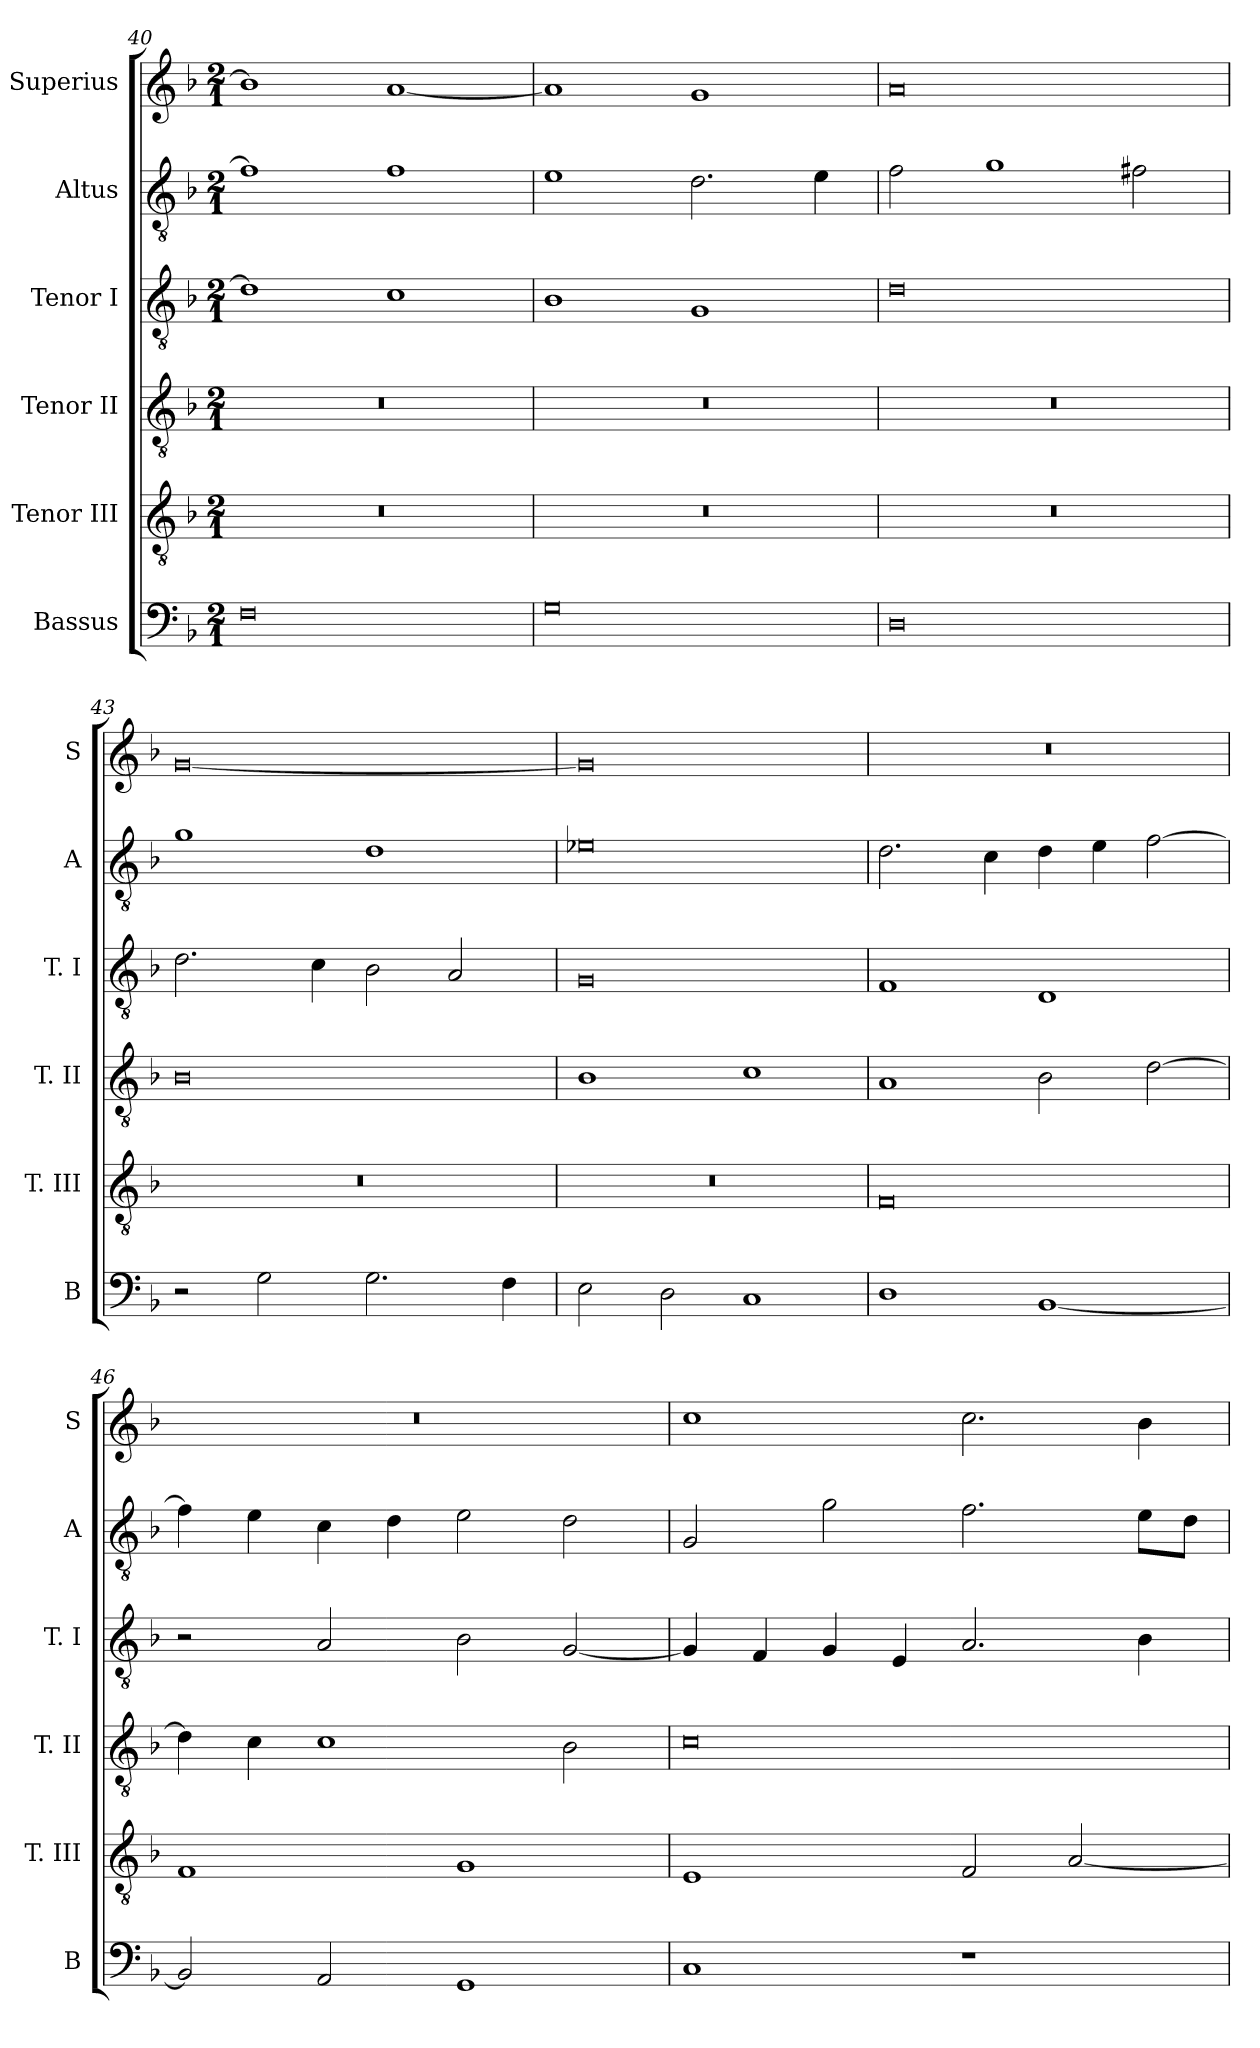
**kern	**kern	**kern	**kern	**kern	**kern
*part6	*part5	*part4	*part3	*part2	*part1
*staff6	*staff5	*staff4	*staff3	*staff2	*staff1
*I"Bassus	*I"Tenor III	*I"Tenor II	*I"Tenor I	*I"Altus	*I"Superius
*I'B	*I'T. III	*I'T. II	*I'T. I	*I'A	*I'S
*clefF4	*clefGv2	*clefGv2	*clefGv2	*clefGv2	*clefG2
*k[b-]	*k[b-]	*k[b-]	*k[b-]	*k[b-]	*k[b-]
*F:	*F:	*F:	*F:	*F:	*F:
*M2/1	*M2/1	*M2/1	*M2/1	*M2/1	*M2/1
=40	=40	=40	=40	=40	=40
0F	0r	0r	1d]	1f]	1b-]
.	.	.	1c	1f	[1a
=41	=41	=41	=41	=41	=41
0G	0r	0r	1B-	1e	1a]
.	.	.	1G	2.d	1g
.	.	.	.	4e	.
=42	=42	=42	=42	=42	=42
0D	0r	0r	0d	2f	0a
.	.	.	.	1g	.
.	.	.	.	2f#X	.
=43	=43	=43	=43	=43	=43
2r	0r	0B-	2.d	1g	[0g
2G	.	.	.	.	.
.	.	.	4c	.	.
2.G	.	.	2B-	1d	.
.	.	.	2A	.	.
4F	.	.	.	.	.
=44	=44	=44	=44	=44	=44
2E	0r	1B-	0G	0e-X	0g]
2D	.	.	.	.	.
1C	.	1c	.	.	.
=45	=45	=45	=45	=45	=45
1D	0F	1A	1F	2.d	0r
.	.	.	.	4c	.
[1BB-	.	2B-	1D	4d	.
.	.	.	.	4e	.
.	.	[2d	.	[2f	.
=46	=46	=46	=46	=46	=46
2BB-]	1F	4d]	2r	4f]	0r
.	.	4c	.	4e	.
2AA	.	1c	2A	4c	.
.	.	.	.	4d	.
1GG	1G	.	2B-	2e	.
.	.	2B-	[2G	2d	.
=47	=47	=47	=47	=47	=47
1C	1E	0c	4G]	2G	1cc
.	.	.	4F	.	.
.	.	.	4G	2g	.
.	.	.	4E	.	.
1r	2F	.	2.A	2.f	2.cc
.	[2A	.	.	.	.
.	.	.	4B-	8eL	4b-
.	.	.	.	8dJ	.
=	=	=	=	=	=
*-	*-	*-	*-	*-	*-
